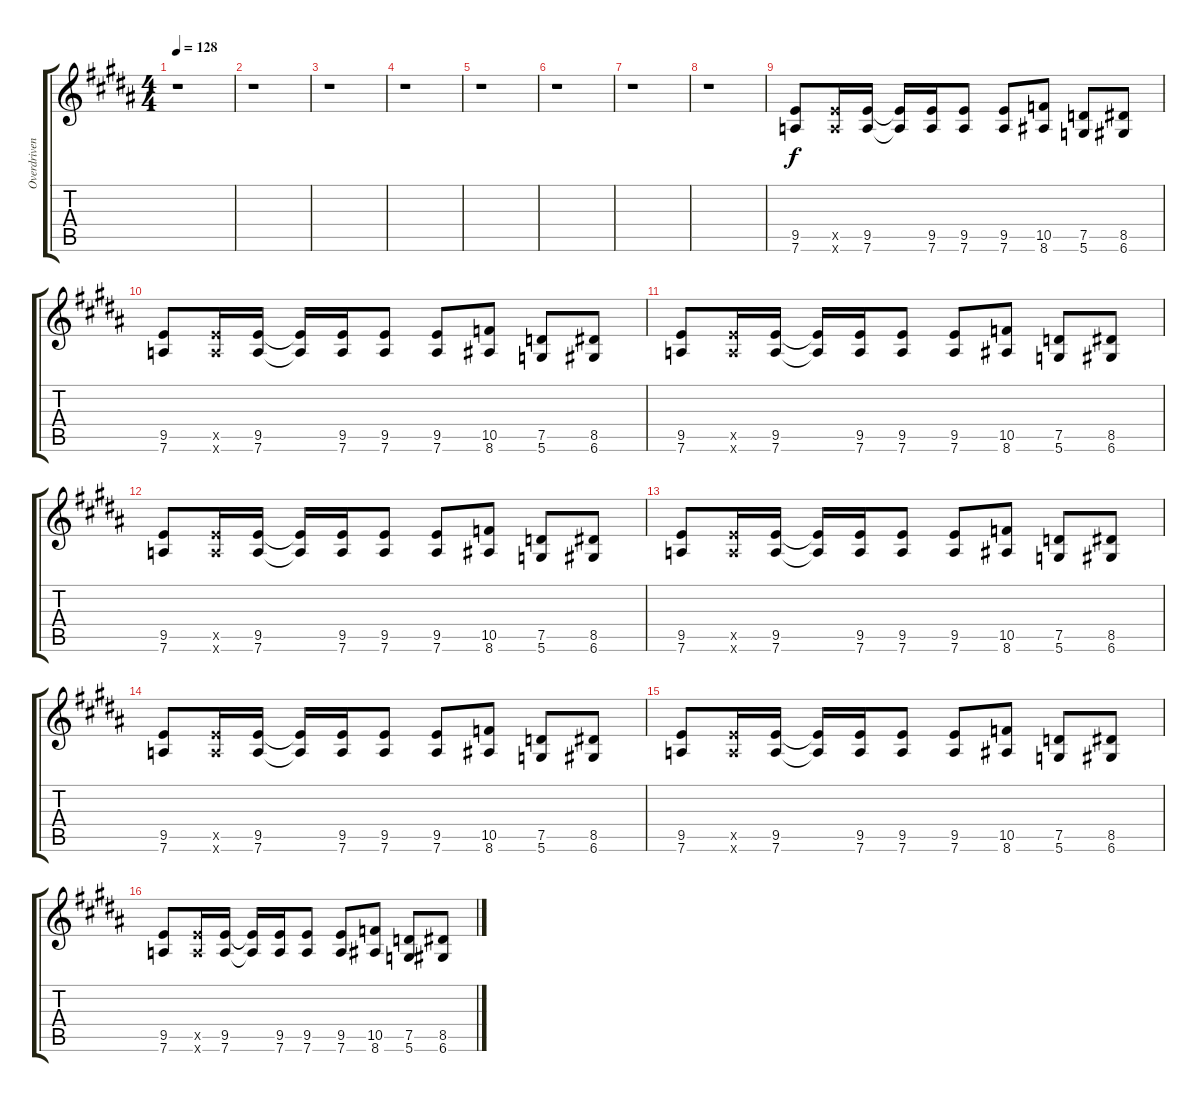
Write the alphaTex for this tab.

\track ("Overdriven" "Overdriven") {instrument overdrivenguitar}
\staff {score tabs}
\tuning (D4 A3 F3 C3 G2 D2) {hide}
\ts (4 4)
\tempo 128
\clef g2
\ks b
r.1{dy f instrument overdrivenguitar} |
\ks g#minor
r.1 |
r.1 |
r.1 |
\ks b
r.1 |
\ks g#minor
r.1 |
r.1 |
r.1 |
\ks b
(9.5 7.6).8 (9.5{x} 7.6{x}).16 (9.5 7.6).16 (9.5{t} 7.6{t}).16 (9.5 7.6).16 (9.5 7.6).8 (9.5 7.6).8 (10.5 8.6).8 (7.5 5.6).8 (8.5 6.6).8 |
\ks g#minor
(9.5 7.6).8 (9.5{x} 7.6{x}).16 (9.5 7.6).16 (9.5{t} 7.6{t}).16 (9.5 7.6).16 (9.5 7.6).8 (9.5 7.6).8 (10.5 8.6).8 (7.5 5.6).8 (8.5 6.6).8 |
(9.5 7.6).8 (9.5{x} 7.6{x}).16 (9.5 7.6).16 (9.5{t} 7.6{t}).16 (9.5 7.6).16 (9.5 7.6).8 (9.5 7.6).8 (10.5 8.6).8 (7.5 5.6).8 (8.5 6.6).8 |
(9.5 7.6).8 (9.5{x} 7.6{x}).16 (9.5 7.6).16 (9.5{t} 7.6{t}).16 (9.5 7.6).16 (9.5 7.6).8 (9.5 7.6).8 (10.5 8.6).8 (7.5 5.6).8 (8.5 6.6).8 |
\ks b
(9.5 7.6).8 (9.5{x} 7.6{x}).16 (9.5 7.6).16 (9.5{t} 7.6{t}).16 (9.5 7.6).16 (9.5 7.6).8 (9.5 7.6).8 (10.5 8.6).8 (7.5 5.6).8 (8.5 6.6).8 |
\ks g#minor
(9.5 7.6).8 (9.5{x} 7.6{x}).16 (9.5 7.6).16 (9.5{t} 7.6{t}).16 (9.5 7.6).16 (9.5 7.6).8 (9.5 7.6).8 (10.5 8.6).8 (7.5 5.6).8 (8.5 6.6).8 |
(9.5 7.6).8 (9.5{x} 7.6{x}).16 (9.5 7.6).16 (9.5{t} 7.6{t}).16 (9.5 7.6).16 (9.5 7.6).8 (9.5 7.6).8 (10.5 8.6).8 (7.5 5.6).8 (8.5 6.6).8 |
(9.5 7.6).8 (9.5{x} 7.6{x}).16 (9.5 7.6).16 (9.5{t} 7.6{t}).16 (9.5 7.6).16 (9.5 7.6).8 (9.5 7.6).8 (10.5 8.6).8 (7.5 5.6).8 (8.5 6.6).8
